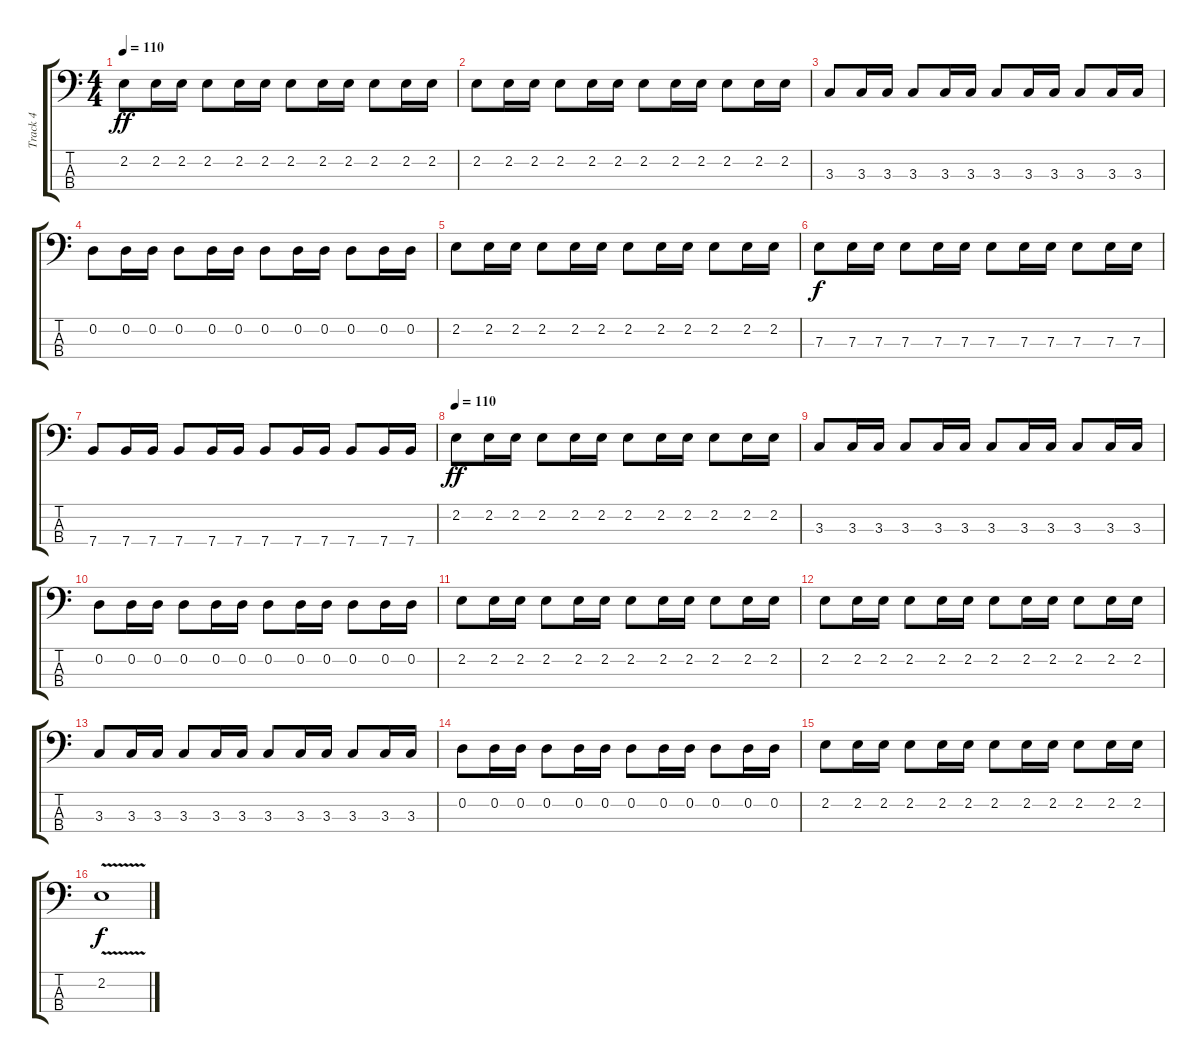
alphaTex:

\track ("Track 4" "Track 4") {instrument electricbassfinger}
\staff {score tabs}
\tuning (G2 D2 A1 E1) {hide}
\ts (4 4)
\tempo 110
\clef f4
\ks c
2.2.8{dy ff} 2.2.16 2.2.16 2.2.8 2.2.16 2.2.16 2.2.8 2.2.16 2.2.16 2.2.8 2.2.16 2.2.16 |
2.2.8 2.2.16 2.2.16 2.2.8 2.2.16 2.2.16 2.2.8 2.2.16 2.2.16 2.2.8 2.2.16 2.2.16 |
3.3.8 3.3.16 3.3.16 3.3.8 3.3.16 3.3.16 3.3.8 3.3.16 3.3.16 3.3.8 3.3.16 3.3.16 |
0.2.8 0.2.16 0.2.16 0.2.8 0.2.16 0.2.16 0.2.8 0.2.16 0.2.16 0.2.8 0.2.16 0.2.16 |
2.2.8 2.2.16 2.2.16 2.2.8 2.2.16 2.2.16 2.2.8 2.2.16 2.2.16 2.2.8 2.2.16 2.2.16 |
7.3.8{dy f} 7.3.16 7.3.16 7.3.8 7.3.16 7.3.16 7.3.8 7.3.16 7.3.16 7.3.8 7.3.16 7.3.16 |
7.4.8 7.4.16 7.4.16 7.4.8 7.4.16 7.4.16 7.4.8 7.4.16 7.4.16 7.4.8 7.4.16 7.4.16 |
\tempo 110
2.2.8{dy ff} 2.2.16 2.2.16 2.2.8 2.2.16 2.2.16 2.2.8 2.2.16 2.2.16 2.2.8 2.2.16 2.2.16 |
3.3.8 3.3.16 3.3.16 3.3.8 3.3.16 3.3.16 3.3.8 3.3.16 3.3.16 3.3.8 3.3.16 3.3.16 |
0.2.8 0.2.16 0.2.16 0.2.8 0.2.16 0.2.16 0.2.8 0.2.16 0.2.16 0.2.8 0.2.16 0.2.16 |
2.2.8 2.2.16 2.2.16 2.2.8 2.2.16 2.2.16 2.2.8 2.2.16 2.2.16 2.2.8 2.2.16 2.2.16 |
2.2.8 2.2.16 2.2.16 2.2.8 2.2.16 2.2.16 2.2.8 2.2.16 2.2.16 2.2.8 2.2.16 2.2.16 |
3.3.8 3.3.16 3.3.16 3.3.8 3.3.16 3.3.16 3.3.8 3.3.16 3.3.16 3.3.8 3.3.16 3.3.16 |
0.2.8 0.2.16 0.2.16 0.2.8 0.2.16 0.2.16 0.2.8 0.2.16 0.2.16 0.2.8 0.2.16 0.2.16 |
2.2.8 2.2.16 2.2.16 2.2.8 2.2.16 2.2.16 2.2.8 2.2.16 2.2.16 2.2.8 2.2.16 2.2.16 |
2.2{v}.1{dy f}
